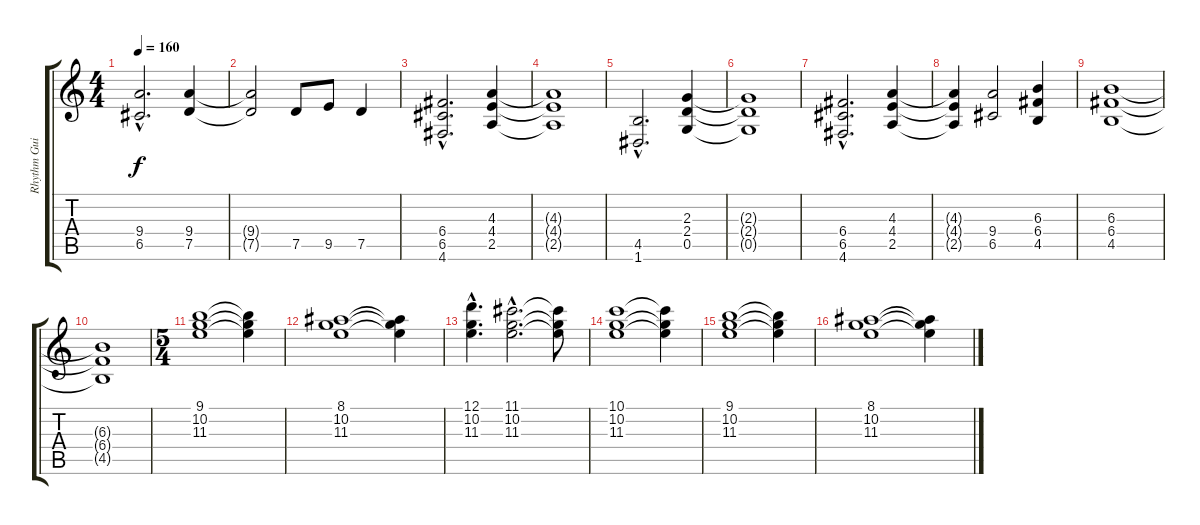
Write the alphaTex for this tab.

\track ("Rhythm Guitar" "Rhythm Gui") {instrument overdrivenguitar}
\staff {score tabs}
\tuning (D4 A3 F3 C3 G2 D2) {hide}
\ts (4 4)
\tempo 160
\clef g2
\ks c
(9.4{hac} 6.5{hac}).2{d dy f} (9.4 7.5).4 |
(9.4{t} 7.5{t}).2 7.5.8 9.5.8 7.5.4 |
(6.4{hac} 6.5{hac} 4.6{hac}).2{d} (4.3 4.4 2.5).4 |
(4.3{t} 4.4{t} 2.5{t}).1 |
(4.5{hac} 1.6{hac}).2{d} (2.3 2.4 0.5).4 |
(2.3{t} 2.4{t} 0.5{t}).1 |
(6.4{hac} 6.5{hac} 4.6{hac}).2{d} (4.3 4.4 2.5).4 |
(4.3{t} 4.4{t} 2.5{t}).4 (9.4 6.5).2 (6.3 6.4 4.5).4 |
(6.3 6.4 4.5).1 |
(6.3{t} 6.4{t} 4.5{t}).1 |
\ts (5 4)
(9.1 10.2 11.3).1 (9.1{t} 10.2{t} 11.3{t}).4 |
(8.1 10.2 11.3).1 (8.1{t} 10.2{t} 11.3{t}).4 |
(12.1{hac} 10.2{hac} 11.3{hac}).4{d} (11.1{hac} 10.2{hac} 11.3{hac}).2{d} (11.1{t} 10.2{t} 11.3{t}).8 |
(10.1 10.2 11.3).1 (10.1{t} 10.2{t} 11.3{t}).4 |
(9.1 10.2 11.3).1 (9.1{t} 10.2{t} 11.3{t}).4 |
(8.1 10.2 11.3).1 (8.1{t} 10.2{t} 11.3{t}).4
